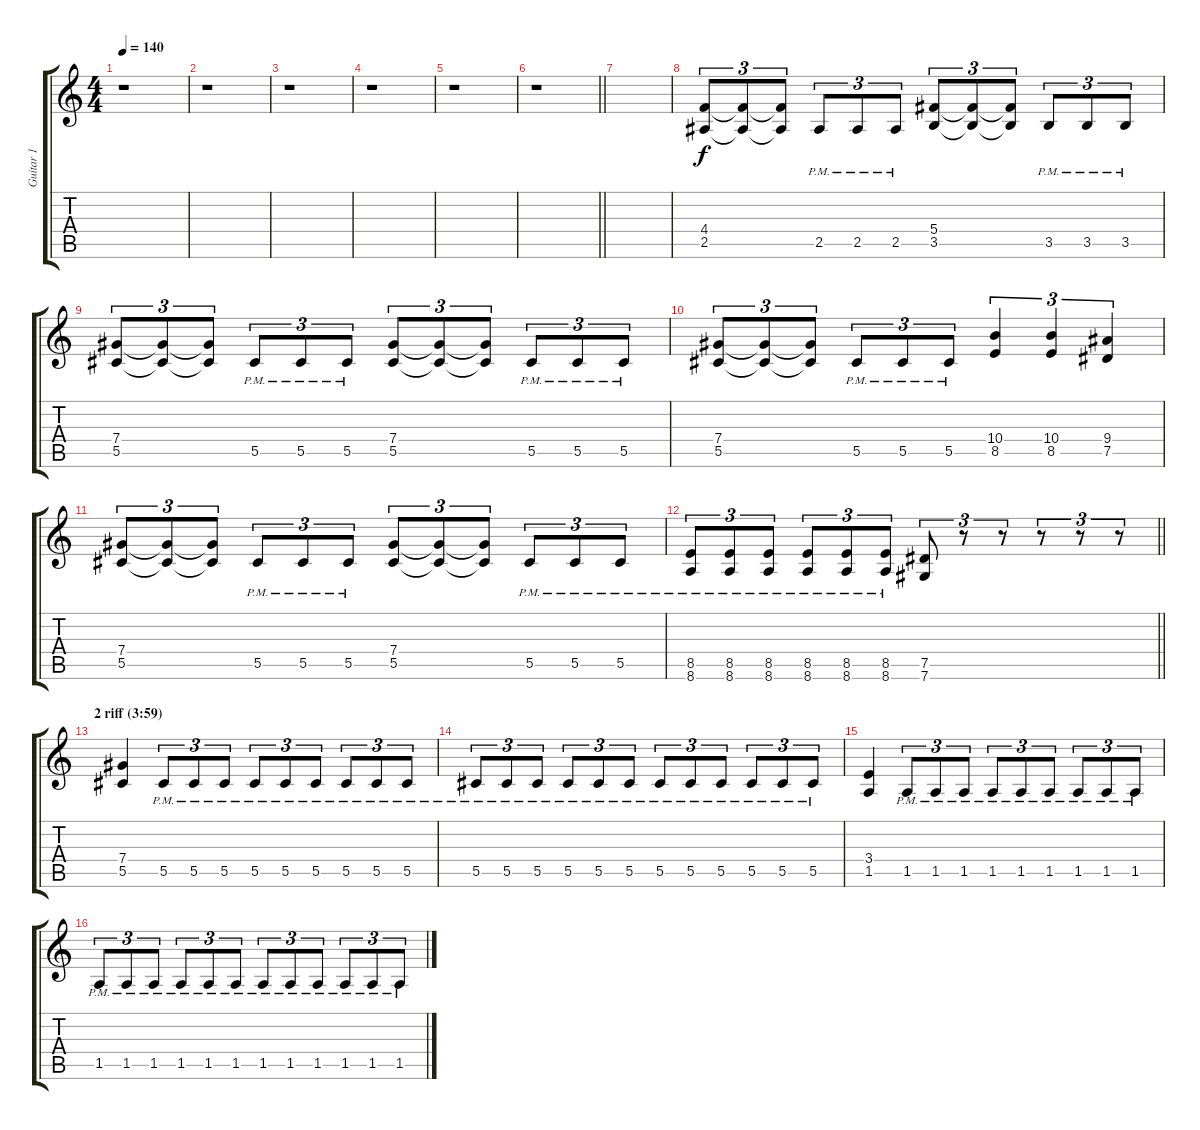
\track ("Guitar 1" "Guitar 1") {instrument distortionguitar}
\staff {score tabs}
\tuning (Eb4 Bb3 Gb3 Db3 Ab2 Db2) {hide}
\ts (4 4)
\tempo 140
\clef g2
\ks c
r.1{dy f} |
r.1 |
r.1 |
r.1 |
r.1 |
\barLineRight lightlight
r.1 |
\section ("" "")
|
(4.4 2.5).8{tu (3 2)} (4.4{t} 2.5{t}).8{tu (3 2)} (4.4{t} 2.5{t}).8{tu (3 2)} 2.5{pm}.8{tu (3 2)} 2.5{pm}.8{tu (3 2)} 2.5{pm}.8{tu (3 2)} (5.4 3.5).8{tu (3 2)} (5.4{t} 3.5{t}).8{tu (3 2)} (5.4{t} 3.5{t}).8{tu (3 2)} 3.5{pm}.8{tu (3 2)} 3.5{pm}.8{tu (3 2)} 3.5{pm}.8{tu (3 2)} |
(7.4 5.5).8{tu (3 2)} (7.4{t} 5.5{t}).8{tu (3 2)} (7.4{t} 5.5{t}).8{tu (3 2)} 5.5{pm}.8{tu (3 2)} 5.5{pm}.8{tu (3 2)} 5.5{pm}.8{tu (3 2)} (7.4 5.5).8{tu (3 2)} (7.4{t} 5.5{t}).8{tu (3 2)} (7.4{t} 5.5{t}).8{tu (3 2)} 5.5{pm}.8{tu (3 2)} 5.5{pm}.8{tu (3 2)} 5.5{pm}.8{tu (3 2)} |
(7.4 5.5).8{tu (3 2)} (7.4{t} 5.5{t}).8{tu (3 2)} (7.4{t} 5.5{t}).8{tu (3 2)} 5.5{pm}.8{tu (3 2)} 5.5{pm}.8{tu (3 2)} 5.5{pm}.8{tu (3 2)} (10.4 8.5).4{tu (3 2)} (10.4 8.5).4{tu (3 2)} (9.4 7.5).4{tu (3 2)} |
(7.4 5.5).8{tu (3 2)} (7.4{t} 5.5{t}).8{tu (3 2)} (7.4{t} 5.5{t}).8{tu (3 2)} 5.5{pm}.8{tu (3 2)} 5.5{pm}.8{tu (3 2)} 5.5{pm}.8{tu (3 2)} (7.4 5.5).8{tu (3 2)} (7.4{t} 5.5{t}).8{tu (3 2)} (7.4{t} 5.5{t}).8{tu (3 2)} 5.5{pm}.8{tu (3 2)} 5.5{pm}.8{tu (3 2)} 5.5{pm}.8{tu (3 2)} |
\barLineRight lightlight
(8.5{pm} 8.6{pm}).8{tu (3 2)} (8.5{pm} 8.6{pm}).8{tu (3 2)} (8.5{pm} 8.6{pm}).8{tu (3 2)} (8.5{pm} 8.6{pm}).8{tu (3 2)} (8.5{pm} 8.6{pm}).8{tu (3 2)} (8.5{pm} 8.6{pm}).8{tu (3 2)} (7.5 7.6).8{tu (3 2)} r.8{tu (3 2)} r.8{tu (3 2)} r.8{tu (3 2)} r.8{tu (3 2)} r.8{tu (3 2)} |
\section ("" "2 riff (3:59)")
(7.4 5.5).4 5.5{pm}.8{tu (3 2)} 5.5{pm}.8{tu (3 2)} 5.5{pm}.8{tu (3 2)} 5.5{pm}.8{tu (3 2)} 5.5{pm}.8{tu (3 2)} 5.5{pm}.8{tu (3 2)} 5.5{pm}.8{tu (3 2)} 5.5{pm}.8{tu (3 2)} 5.5{pm}.8{tu (3 2)} |
5.5{pm}.8{tu (3 2)} 5.5{pm}.8{tu (3 2)} 5.5{pm}.8{tu (3 2)} 5.5{pm}.8{tu (3 2)} 5.5{pm}.8{tu (3 2)} 5.5{pm}.8{tu (3 2)} 5.5{pm}.8{tu (3 2)} 5.5{pm}.8{tu (3 2)} 5.5{pm}.8{tu (3 2)} 5.5{pm}.8{tu (3 2)} 5.5{pm}.8{tu (3 2)} 5.5{pm}.8{tu (3 2)} |
(3.4 1.5).4 1.5{pm}.8{tu (3 2)} 1.5{pm}.8{tu (3 2)} 1.5{pm}.8{tu (3 2)} 1.5{pm}.8{tu (3 2)} 1.5{pm}.8{tu (3 2)} 1.5{pm}.8{tu (3 2)} 1.5{pm}.8{tu (3 2)} 1.5{pm}.8{tu (3 2)} 1.5{pm}.8{tu (3 2)} |
1.5{pm}.8{tu (3 2)} 1.5{pm}.8{tu (3 2)} 1.5{pm}.8{tu (3 2)} 1.5{pm}.8{tu (3 2)} 1.5{pm}.8{tu (3 2)} 1.5{pm}.8{tu (3 2)} 1.5{pm}.8{tu (3 2)} 1.5{pm}.8{tu (3 2)} 1.5{pm}.8{tu (3 2)} 1.5{pm}.8{tu (3 2)} 1.5{pm}.8{tu (3 2)} 1.5{pm}.8{tu (3 2)}
